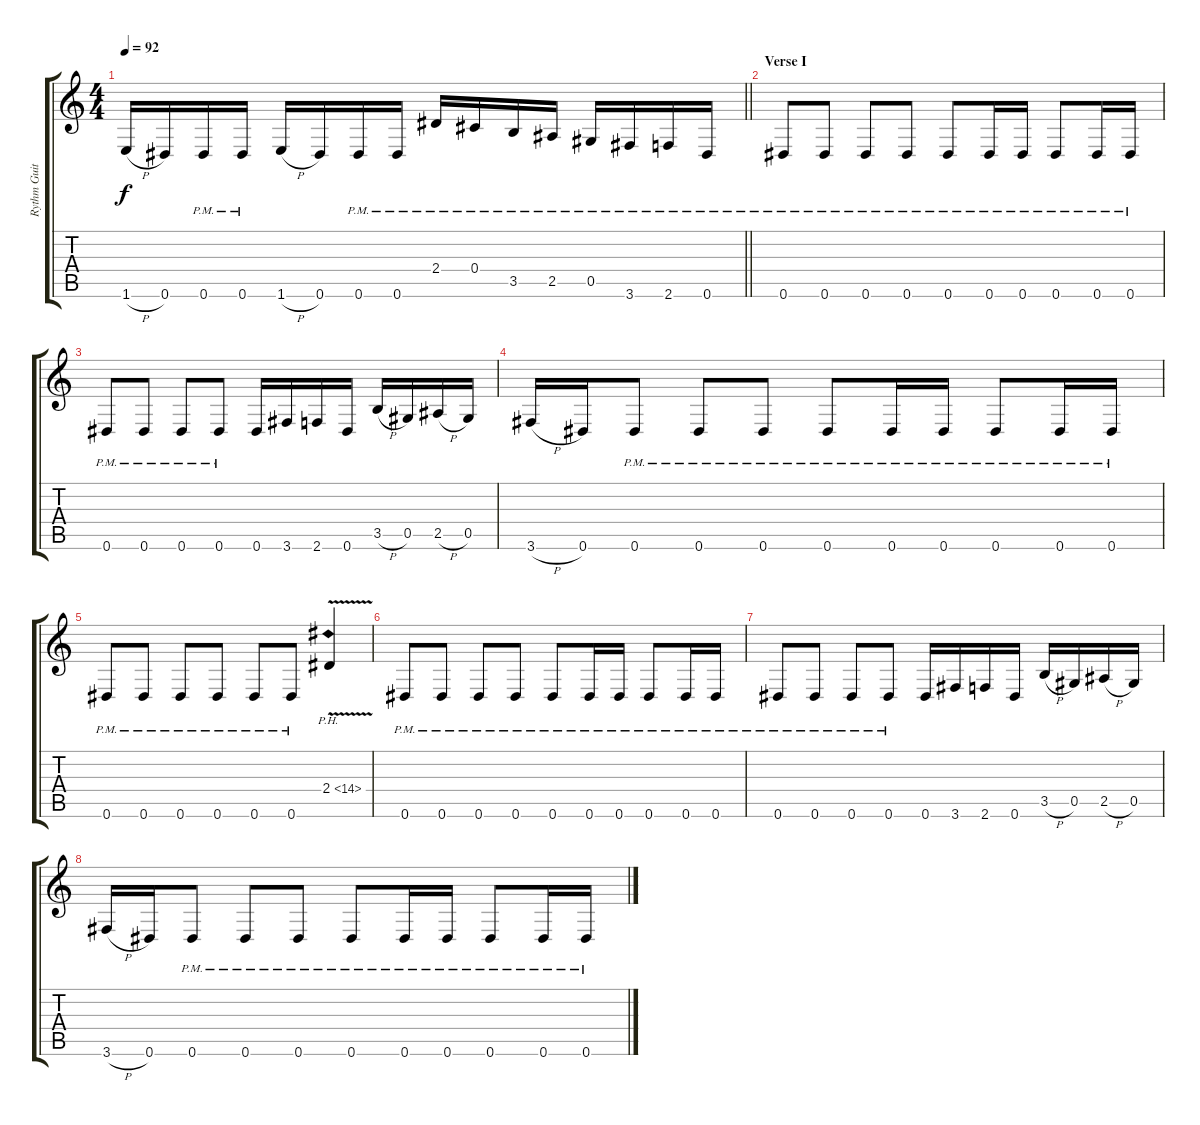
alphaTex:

\track ("Rythm Guitar I" "Rythm Guit") {instrument distortionguitar}
\staff {score tabs}
\tuning (Eb4 Bb3 Gb3 Db3 Ab2 Eb2) {hide}
\ts (4 4)
\tempo 92
\clef g2
\barLineRight lightlight
\ks c
1.6{h}.16{dy f} 0.6.16 0.6{pm}.16 0.6{pm}.16 1.6{h}.16 0.6.16 0.6{pm}.16 0.6{pm}.16 2.4{pm}.16{volume 16} 0.4{pm}.16 3.5{pm}.16 2.5{pm}.16 0.5{pm}.16 3.6{pm}.16 2.6{pm}.16 0.6{pm}.16 |
\section ("" "Verse I")
0.6{pm}.8{volume 13 balance 2 instrument distortionguitar} 0.6{pm}.8 0.6{pm}.8 0.6{pm}.8 0.6{pm}.8 0.6{pm}.16 0.6{pm}.16 0.6{pm}.8 0.6{pm}.16 0.6{pm}.16 |
0.6{pm}.8 0.6{pm}.8 0.6{pm}.8 0.6{pm}.8 0.6.16 3.6.16 2.6.16 0.6.16 3.5{h}.16 0.5.16 2.5{h}.16 0.5.16 |
3.6{h}.16 0.6.16 0.6{pm}.8 0.6{pm}.8 0.6{pm}.8 0.6{pm}.8 0.6{pm}.16 0.6{pm}.16 0.6{pm}.8 0.6{pm}.16 0.6{pm}.16 |
0.6{pm}.8 0.6{pm}.8 0.6{pm}.8 0.6{pm}.8 0.6{pm}.8 0.6{pm}.8 2.4{ph 12 v}.4{instrument guitarharmonics} |
0.6{pm}.8{instrument distortionguitar} 0.6{pm}.8 0.6{pm}.8 0.6{pm}.8 0.6{pm}.8 0.6{pm}.16 0.6{pm}.16 0.6{pm}.8 0.6{pm}.16 0.6{pm}.16 |
0.6{pm}.8 0.6{pm}.8 0.6{pm}.8 0.6{pm}.8 0.6.16 3.6.16 2.6.16 0.6.16 3.5{h}.16 0.5.16 2.5{h}.16 0.5.16 |
3.6{h}.16 0.6.16 0.6{pm}.8 0.6{pm}.8 0.6{pm}.8 0.6{pm}.8 0.6{pm}.16 0.6{pm}.16 0.6{pm}.8 0.6{pm}.16 0.6{pm}.16
